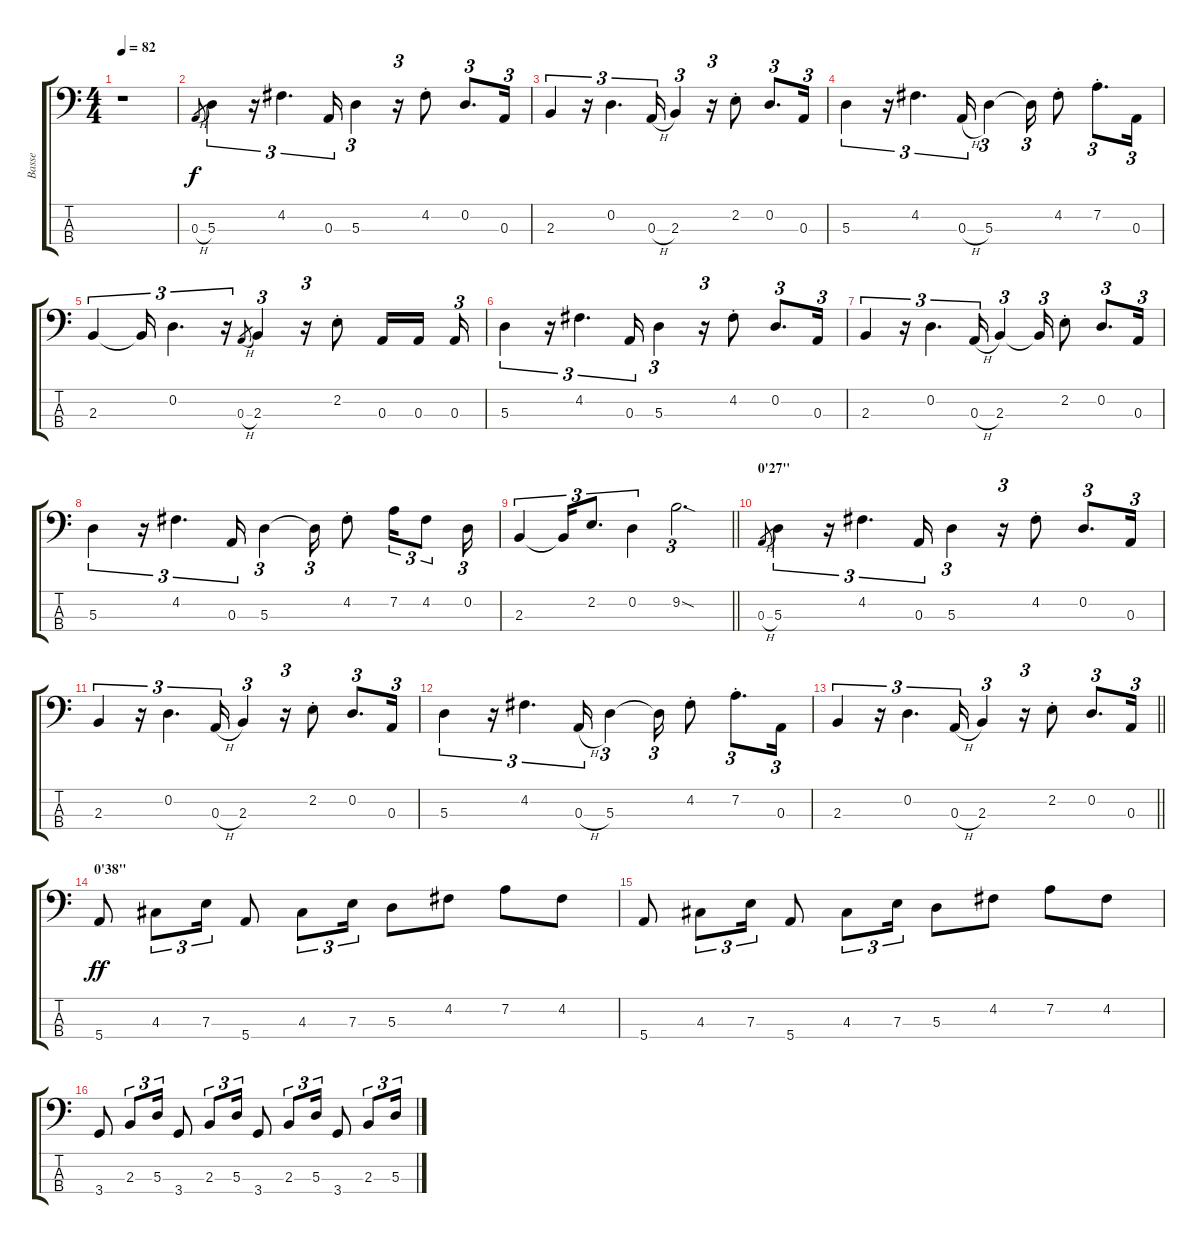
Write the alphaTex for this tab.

\track ("Basse" "Basse") {instrument electricbassfinger}
\staff {score tabs}
\tuning (G2 D2 A1 E1) {hide}
\ts (4 4)
\tempo 82
\clef f4
\ks c
r.1{dy f instrument electricbassfinger} |
0.3{h}.8{gr} 5.3.4{tu (3 2)} r.16{tu (3 2)} 4.2.4{d tu (3 2)} 0.3.16{tu (3 2)} 5.3.4{tu (3 2)} r.16{tu (3 2)} 4.2{st}.8 0.2.8{d tu (3 2)} 0.3.16{tu (3 2)} |
2.3.4{tu (3 2)} r.16{tu (3 2)} 0.2.4{d tu (3 2)} 0.3{h}.16{tu (3 2)} 2.3.4{tu (3 2)} r.16{tu (3 2)} 2.2{st}.8 0.2.8{d tu (3 2)} 0.3.16{tu (3 2)} |
5.3.4{tu (3 2)} r.16{tu (3 2)} 4.2.4{d tu (3 2)} 0.3{h}.16{tu (3 2)} 5.3.4{tu (3 2)} 5.3{t}.16{tu (3 2)} 4.2{st}.8 7.2{st}.8{d tu (3 2)} 0.3.16{tu (3 2)} |
2.3.4{tu (3 2)} 2.3{t}.16{tu (3 2)} 0.2.4{d tu (3 2)} r.16{tu (3 2)} 0.3{h}.8{gr} 2.3.4{tu (3 2)} r.16{tu (3 2)} 2.2{st}.8 0.3.16 0.3.16{beam splitsecondary} 0.3.16{tu (3 2)} |
5.3.4{tu (3 2)} r.16{tu (3 2)} 4.2.4{d tu (3 2)} 0.3.16{tu (3 2)} 5.3.4{tu (3 2)} r.16{tu (3 2)} 4.2{st}.8 0.2.8{d tu (3 2)} 0.3.16{tu (3 2)} |
2.3.4{tu (3 2)} r.16{tu (3 2)} 0.2.4{d tu (3 2)} 0.3{h}.16{tu (3 2)} 2.3.4{tu (3 2)} 2.3{t}.16{tu (3 2)} 2.2{st}.8 0.2.8{d tu (3 2)} 0.3.16{tu (3 2)} |
5.3.4{tu (3 2)} r.16{tu (3 2)} 4.2.4{d tu (3 2)} 0.3.16{tu (3 2)} 5.3.4{tu (3 2)} 5.3{t}.16{tu (3 2)} 4.2{st}.8 7.2.16{tu (3 2)} 4.2.8{tu (3 2)} 0.2.16{tu (3 2)} |
\barLineRight lightlight
2.3.4{tu (3 2)} 2.3{t}.16{tu (3 2)} 2.2.8{d tu (3 2)} 0.2.4{tu (3 2)} 9.2{sod}.2{d tu (3 2)} |
\section ("" "0'27\"")
0.3{h}.8{gr} 5.3.4{tu (3 2)} r.16{tu (3 2)} 4.2.4{d tu (3 2)} 0.3.16{tu (3 2)} 5.3.4{tu (3 2)} r.16{tu (3 2)} 4.2{st}.8 0.2.8{d tu (3 2)} 0.3.16{tu (3 2)} |
2.3.4{tu (3 2)} r.16{tu (3 2)} 0.2.4{d tu (3 2)} 0.3{h}.16{tu (3 2)} 2.3.4{tu (3 2)} r.16{tu (3 2)} 2.2{st}.8 0.2.8{d tu (3 2)} 0.3.16{tu (3 2)} |
5.3.4{tu (3 2)} r.16{tu (3 2)} 4.2.4{d tu (3 2)} 0.3{h}.16{tu (3 2)} 5.3.4{tu (3 2)} 5.3{t}.16{tu (3 2)} 4.2{st}.8 7.2{st}.8{d tu (3 2)} 0.3.16{tu (3 2)} |
\barLineRight lightlight
2.3.4{tu (3 2)} r.16{tu (3 2)} 0.2.4{d tu (3 2)} 0.3{h}.16{tu (3 2)} 2.3.4{tu (3 2)} r.16{tu (3 2)} 2.2{st}.8 0.2.8{d tu (3 2)} 0.3.16{tu (3 2)} |
\section ("" "0'38\"")
5.4.8{dy ff} 4.3.8{tu (3 2)} 7.3.16{tu (3 2)} 5.4.8 4.3.8{tu (3 2)} 7.3.16{tu (3 2)} 5.3.8 4.2.8 7.2.8 4.2.8 |
5.4.8 4.3.8{tu (3 2)} 7.3.16{tu (3 2)} 5.4.8 4.3.8{tu (3 2)} 7.3.16{tu (3 2)} 5.3.8 4.2.8 7.2.8 4.2.8 |
3.4.8 2.3.8{tu (3 2)} 5.3.16{tu (3 2)} 3.4.8 2.3.8{tu (3 2)} 5.3.16{tu (3 2)} 3.4.8 2.3.8{tu (3 2)} 5.3.16{tu (3 2)} 3.4.8 2.3.8{tu (3 2)} 5.3.16{tu (3 2)}
